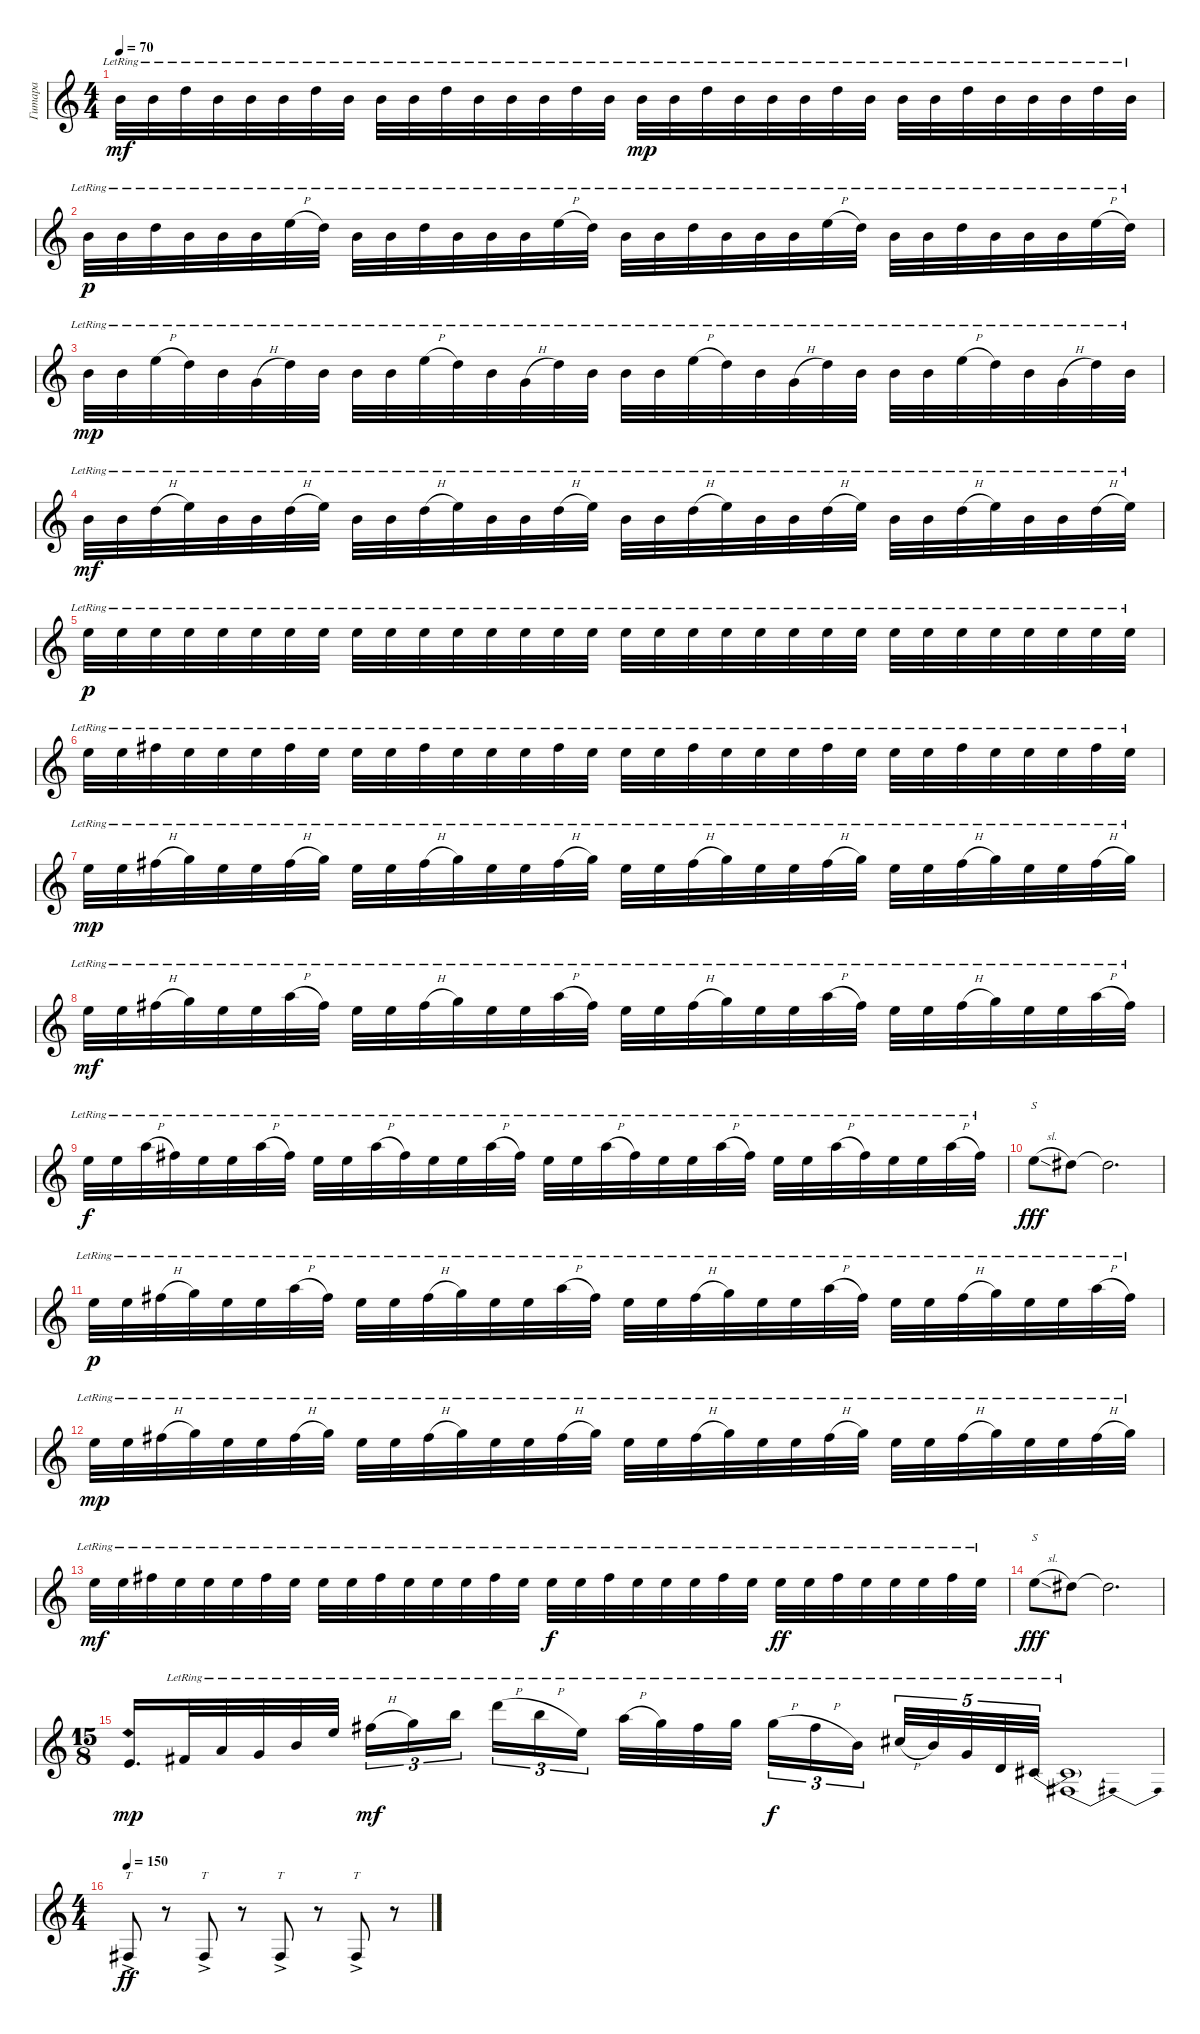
\track ("Гитара" "Гитара") {instrument acousticguitarnylon}
\staff {score}
\tuning (E4 B3 G3 D3 A2 E2) {hide}
\ts (4 4)
\tempo 70
\clef g2
\ks c
9.4{lr}.32{dy mf} 0.2{lr}.32 7.3{lr}.32 0.2{lr}.32 9.4{lr}.32 0.2{lr}.32 7.3{lr}.32 0.2{lr}.32 9.4{lr}.32 0.2{lr}.32 7.3{lr}.32 0.2{lr}.32 9.4{lr}.32 0.2{lr}.32 7.3{lr}.32 0.2{lr}.32 9.4{lr}.32{dy mp} 0.2{lr}.32 7.3{lr}.32 0.2{lr}.32 9.4{lr}.32 0.2{lr}.32 7.3{lr}.32 0.2{lr}.32 9.4{lr}.32 0.2{lr}.32 7.3{lr}.32 0.2{lr}.32 9.4{lr}.32 0.2{lr}.32 7.3{lr}.32 0.2{lr}.32 |
9.4{lr}.32{dy p} 0.2{lr}.32 7.3{lr}.32 0.2{lr}.32 9.4{lr}.32 0.2{lr}.32 9.3{h lr}.32 7.3{lr}.32 9.4{lr}.32 0.2{lr}.32 7.3{lr}.32 0.2{lr}.32 9.4{lr}.32 0.2{lr}.32 9.3{h lr}.32 7.3{lr}.32 9.4{lr}.32 0.2{lr}.32 7.3{lr}.32 0.2{lr}.32 9.4{lr}.32 0.2{lr}.32 9.3{h lr}.32 7.3{lr}.32 9.4{lr}.32 0.2{lr}.32 7.3{lr}.32 0.2{lr}.32 9.4{lr}.32 0.2{lr}.32 9.3{h lr}.32 7.3{lr}.32 |
9.4{lr}.32{dy mp} 0.2{lr}.32 9.3{h lr}.32 7.3{lr}.32 9.4{lr}.32 0.3{h lr}.32 7.3{lr}.32 0.2{lr}.32 9.4{lr}.32 0.2{lr}.32 9.3{h lr}.32 7.3{lr}.32 9.4{lr}.32 0.3{h lr}.32 7.3{lr}.32 0.2{lr}.32 9.4{lr}.32 0.2{lr}.32 9.3{h lr}.32 7.3{lr}.32 9.4{lr}.32 0.3{h lr}.32 7.3{lr}.32 0.2{lr}.32 9.4{lr}.32 0.2{lr}.32 9.3{h lr}.32 7.3{lr}.32 9.4{lr}.32 0.3{h lr}.32 7.3{lr}.32 0.2{lr}.32 |
9.4{lr}.32{dy mf} 0.2{lr}.32 7.3{h lr}.32 9.3{lr}.32 9.4{lr}.32 0.2{lr}.32 7.3{h lr}.32 9.3{lr}.32 9.4{lr}.32 0.2{lr}.32 7.3{h lr}.32 9.3{lr}.32 9.4{lr}.32 0.2{lr}.32 7.3{h lr}.32 9.3{lr}.32 9.4{lr}.32 0.2{lr}.32 7.3{h lr}.32 9.3{lr}.32 9.4{lr}.32 0.2{lr}.32 7.3{h lr}.32 9.3{lr}.32 9.4{lr}.32 0.2{lr}.32 7.3{h lr}.32 9.3{lr}.32 9.4{lr}.32 0.2{lr}.32 7.3{h lr}.32 9.3{lr}.32 |
9.3{lr}.32{dy p} 0.1{lr}.32 9.3{lr}.32 0.1{lr}.32 9.3{lr}.32 0.1{lr}.32 9.3{lr}.32 0.1{lr}.32 9.3{lr}.32 0.1{lr}.32 9.3{lr}.32 0.1{lr}.32 9.3{lr}.32 0.1{lr}.32 9.3{lr}.32 0.1{lr}.32 9.3{lr}.32 0.1{lr}.32 9.3{lr}.32 0.1{lr}.32 9.3{lr}.32 0.1{lr}.32 9.3{lr}.32 0.1{lr}.32 9.3{lr}.32 0.1{lr}.32 9.3{lr}.32 0.1{lr}.32 9.3{lr}.32 0.1{lr}.32 9.3{lr}.32 0.1{lr}.32 |
9.3{lr}.32 0.1{lr}.32 7.2{lr}.32 0.1{lr}.32 9.3{lr}.32 0.1{lr}.32 7.2{lr}.32 0.1{lr}.32 9.3{lr}.32 0.1{lr}.32 7.2{lr}.32 0.1{lr}.32 9.3{lr}.32 0.1{lr}.32 7.2{lr}.32 0.1{lr}.32 9.3{lr}.32 0.1{lr}.32 7.2{lr}.32 0.1{lr}.32 9.3{lr}.32 0.1{lr}.32 7.2{lr}.32 0.1{lr}.32 9.3{lr}.32 0.1{lr}.32 7.2{lr}.32 0.1{lr}.32 9.3{lr}.32 0.1{lr}.32 7.2{lr}.32 0.1{lr}.32 |
9.3{lr}.32{dy mp} 0.1{lr}.32 7.2{h lr}.32 8.2{lr}.32 9.3{lr}.32 0.1{lr}.32 7.2{h lr}.32 8.2{lr}.32 9.3{lr}.32 0.1{lr}.32 7.2{h lr}.32 8.2{lr}.32 9.3{lr}.32 0.1{lr}.32 7.2{h lr}.32 8.2{lr}.32 9.3{lr}.32 0.1{lr}.32 7.2{h lr}.32 8.2{lr}.32 9.3{lr}.32 0.1{lr}.32 7.2{h lr}.32 8.2{lr}.32 9.3{lr}.32 0.1{lr}.32 7.2{h lr}.32 8.2{lr}.32 9.3{lr}.32 0.1{lr}.32 7.2{h lr}.32 8.2{lr}.32 |
9.3{lr}.32{dy mf} 0.1{lr}.32 7.2{h lr}.32 8.2{lr}.32 9.3{lr}.32 0.1{lr}.32 10.2{h lr}.32 7.2{lr}.32 9.3{lr}.32 0.1{lr}.32 7.2{h lr}.32 8.2{lr}.32 9.3{lr}.32 0.1{lr}.32 10.2{h lr}.32 7.2{lr}.32 9.3{lr}.32 0.1{lr}.32 7.2{h lr}.32 8.2{lr}.32 9.3{lr}.32 0.1{lr}.32 10.2{h lr}.32 7.2{lr}.32 9.3{lr}.32 0.1{lr}.32 7.2{h lr}.32 8.2{lr}.32 9.3{lr}.32 0.1{lr}.32 10.2{h lr}.32 7.2{lr}.32 |
9.3{lr}.32{dy f} 0.1{lr}.32 10.2{h lr}.32 7.2{lr}.32 9.3{lr}.32 0.1{lr}.32 10.2{h lr}.32 7.2{lr}.32 9.3{lr}.32 0.1{lr}.32 10.2{h lr}.32 7.2{lr}.32 9.3{lr}.32 0.1{lr}.32 10.2{h lr}.32 7.2{lr}.32 9.3{lr}.32 0.1{lr}.32 10.2{h lr}.32 7.2{lr}.32 9.3{lr}.32 0.1{lr}.32 10.2{h lr}.32 7.2{lr}.32 9.3{lr}.32 0.1{lr}.32 10.2{h lr}.32 7.2{lr}.32 9.3{lr}.32 0.1{lr}.32 10.2{h lr}.32 7.2{lr}.32 |
9.3{sl}.8{s dy fff} 8.3.8 8.3{t}.2{d} |
9.3{lr}.32{dy p} 0.1{lr}.32 7.2{h lr}.32 8.2{lr}.32 9.3{lr}.32 0.1{lr}.32 10.2{h lr}.32 7.2{lr}.32 9.3{lr}.32 0.1{lr}.32 7.2{h lr}.32 8.2{lr}.32 9.3{lr}.32 0.1{lr}.32 10.2{h lr}.32 7.2{lr}.32 9.3{lr}.32 0.1{lr}.32 7.2{h lr}.32 8.2{lr}.32 9.3{lr}.32 0.1{lr}.32 10.2{h lr}.32 7.2{lr}.32 9.3{lr}.32 0.1{lr}.32 7.2{h lr}.32 8.2{lr}.32 9.3{lr}.32 0.1{lr}.32 10.2{h lr}.32 7.2{lr}.32 |
9.3{lr}.32{dy mp} 0.1{lr}.32 7.2{h lr}.32 8.2{lr}.32 9.3{lr}.32 0.1{lr}.32 7.2{h lr}.32 8.2{lr}.32 9.3{lr}.32 0.1{lr}.32 7.2{h lr}.32 8.2{lr}.32 9.3{lr}.32 0.1{lr}.32 7.2{h lr}.32 8.2{lr}.32 9.3{lr}.32 0.1{lr}.32 7.2{h lr}.32 8.2{lr}.32 9.3{lr}.32 0.1{lr}.32 7.2{h lr}.32 8.2{lr}.32 9.3{lr}.32 0.1{lr}.32 7.2{h lr}.32 8.2{lr}.32 9.3{lr}.32 0.1{lr}.32 7.2{h lr}.32 8.2{lr}.32 |
9.3{lr}.32{dy mf} 0.1{lr}.32 7.2{lr}.32 0.1{lr}.32 9.3{lr}.32 0.1{lr}.32 7.2{lr}.32 0.1{lr}.32 9.3{lr}.32 0.1{lr}.32 7.2{lr}.32 0.1{lr}.32 9.3{lr}.32 0.1{lr}.32 7.2{lr}.32 0.1{lr}.32 9.3{lr}.32{dy f} 0.1{lr}.32 7.2{lr}.32 0.1{lr}.32 9.3{lr}.32 0.1{lr}.32 7.2{lr}.32 0.1{lr}.32 9.3{lr}.32{dy ff} 0.1{lr}.32 7.2{lr}.32 0.1{lr}.32 9.3{lr}.32 0.1{lr}.32 7.2{lr}.32 0.1{lr}.32 |
9.3{sl}.8{s dy fff} 8.3.8 8.3{t}.2{d} |
\ts (15 8)
12.6{ph 12}.16{d dy mp} 9.5{lr}.32 7.4{lr}.32 0.3{lr}.32 0.2{lr}.32 0.1{lr}.32{beam splitsecondary} 7.2{h lr}.16{tu (3 2) dy mf} 8.2{lr}.16{tu (3 2)} 7.1{lr}.16{tu (3 2)} 10.1{h lr}.16{tu (3 2)} 7.1{h lr}.16{tu (3 2)} 0.1{lr}.16{tu (3 2) beam splitsecondary} 10.2{h lr}.32 8.2{lr}.32 7.2{lr}.32 8.2{lr}.32{beam splitsecondary} 8.2{h lr}.16{tu (3 2) dy f} 7.2{h lr}.16{tu (3 2)} 0.2{lr}.16{tu (3 2)} 2.2{h lr}.32{tu (5 4)} 0.2{lr}.32{tu (5 4)} 0.3{lr}.32{tu (5 4)} 0.4{lr}.32{tu (5 4)} 4.5{be (bendrelease 0 0 15 1 45 1 60 0) lr}.32{tu (5 4)} (4.5{t} 2.6{be (bendrelease 0 0 15 1 45 1 60 0) lr}).1 |
\ts (4 4)
\tempo 150
2.6{ac}.8{tt dy ff} r.8 2.6{ac}.8{tt} r.8 2.6{ac}.8{tt} r.8 2.6{ac}.8{tt} r.8
